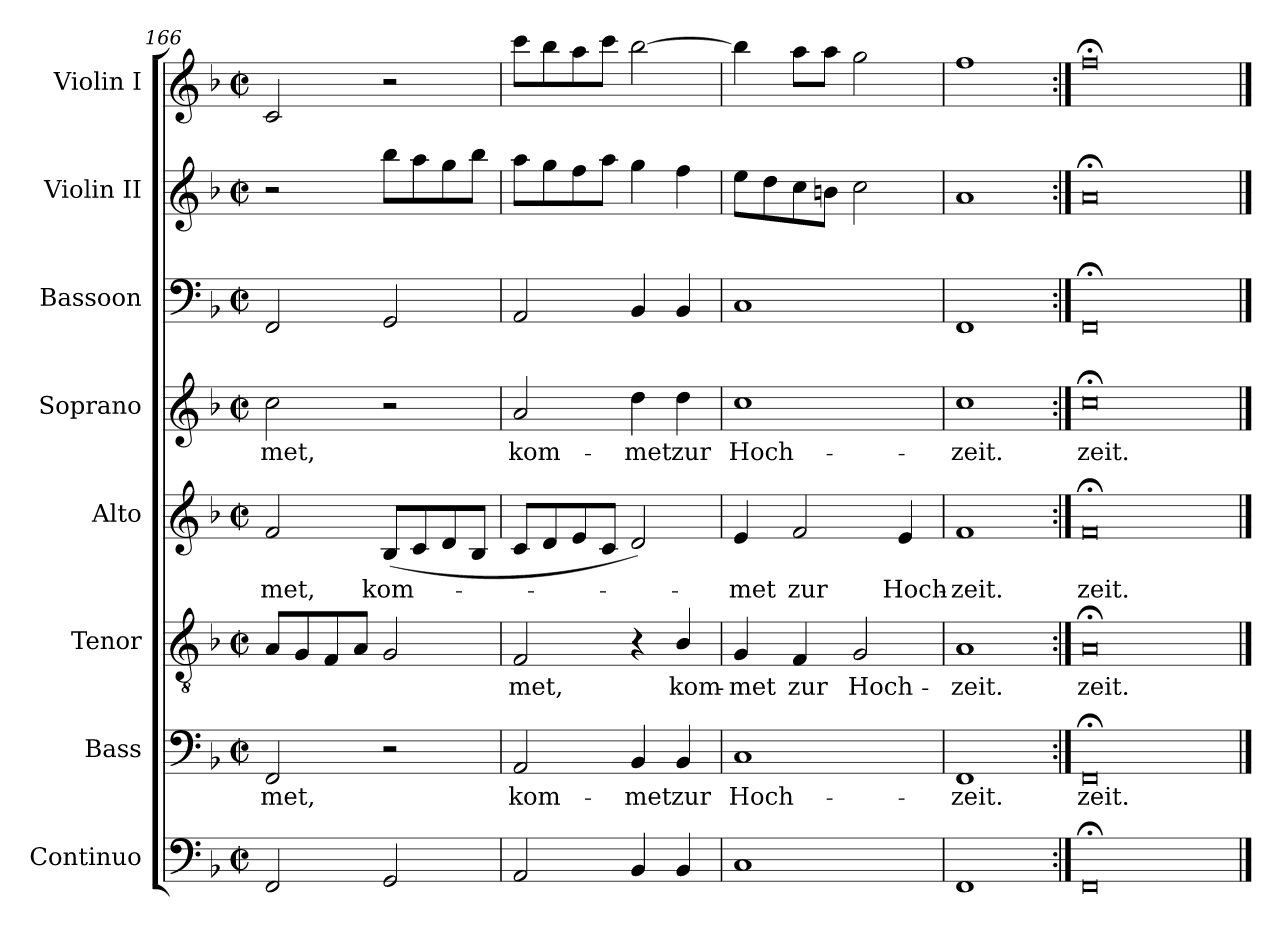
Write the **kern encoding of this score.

**kern	**kern	**text	**kern	**text	**kern	**text	**kern	**text	**kern	**kern	**kern
*part8	*part7	*part7	*part6	*part6	*part5	*part5	*part4	*part4	*part3	*part2	*part1
*staff8	*staff7	*staff7	*staff6	*staff6	*staff5	*staff5	*staff4	*staff4	*staff3	*staff2	*staff1
*I"Continuo	*I"Bass	*	*I"Tenor	*	*I"Alto	*	*I"Soprano	*	*I"Bassoon	*I"Violin II	*I"Violin I
*	*I'B	*	*I'T	*	*I'A	*	*I'S	*	*I'Bsn	*I'Vn II	*I'Vn I
!!LO:LB:g=z
*clefF4	*clefF4	*	*clefGv2	*	*clefG2	*	*clefG2	*	*clefF4	*clefG2	*clefG2
*k[b-]	*k[b-]	*	*k[b-]	*	*k[b-]	*	*k[b-]	*	*k[b-]	*k[b-]	*k[b-]
*F:	*F:	*	*F:	*	*F:	*	*F:	*	*F:	*F:	*F:
*M2/2	*M2/2	*	*M2/2	*	*M2/2	*	*M2/2	*	*M2/2	*M2/2	*M2/2
*met(c|)	*met(c|)	*	*met(c|)	*	*met(c|)	*	*met(c|)	*	*met(c|)	*met(c|)	*met(c|)
=166	=166	=166	=166	=166	=166	=166	=166	=166	=166	=166	=166
!	!	!LO:LY:b	!	!	!	!LO:LY:b	!	!LO:LY:b	!	!	!
2FF	2FF	met,	8AL	.	2f	met,	2cc	met,	2FF	2r	2c
.	.	.	8G	.	.	.	.	.	.	.	.
.	.	.	8F	.	.	.	.	.	.	.	.
.	.	.	8AJ	.	.	.	.	.	.	.	.
!	!	!	!	!	!	!LO:LY:b	!	!	!	!	!
2GG	2r	.	2G	.	(<8B-L	kom-	2r	.	2GG	8bb-L	2r
.	.	.	.	.	8c	.	.	.	.	8aa	.
.	.	.	.	.	8d	.	.	.	.	8gg	.
.	.	.	.	.	8B-J	.	.	.	.	8bb-J	.
=167	=167	=167	=167	=167	=167	=167	=167	=167	=167	=167	=167
!	!	!LO:LY:b	!	!LO:LY:b	!	!	!	!LO:LY:b	!	!	!
2AA	2AA	kom-	2F	met,	8cL	.	2a	kom-	2AA	8aaL	8cccL
.	.	.	.	.	8d	.	.	.	.	8gg	8bb-
.	.	.	.	.	8e	.	.	.	.	8ff	8aa
.	.	.	.	.	8cJ	.	.	.	.	8aaJ	8cccJ
!	!	!LO:LY:b	!	!	!	!	!	!LO:LY:b	!	!	!
4BB-	4BB-	-met	4r	.	2d)	.	4dd	-met	4BB-	4gg	[2bb-
!	!	!LO:LY:b	!	!LO:LY:b	!	!	!	!LO:LY:b	!	!	!
4BB-	4BB-	zur	4B-/	kom-	.	.	4dd	zur	4BB-	4ff	.
=168	=168	=168	=168	=168	=168	=168	=168	=168	=168	=168	=168
!	!	!LO:LY:b	!	!LO:LY:b	!	!LO:LY:b	!	!LO:LY:b	!	!	!
1C	1C	Hoch-	4G	-met	4e	met	1cc	Hoch-	1C	8eeL	4bb-]
.	.	.	.	.	.	.	.	.	.	8dd	.
!	!	!	!	!LO:LY:b	!	!LO:LY:b	!	!	!	!	!
.	.	.	4F	zur	2f	zur	.	.	.	8cc	8aaL
.	.	.	.	.	.	.	.	.	.	8bnJ	8aaJ
!	!	!	!	!LO:LY:b	!	!	!	!	!	!	!
.	.	.	2G	Hoch-	.	.	.	.	.	2cc	2gg
!	!	!	!	!	!	!LO:LY:b	!	!	!	!	!
.	.	.	.	.	4e	Hoch-	.	.	.	.	.
=169	=169	=169	=169	=169	=169	=169	=169	=169	=169	=169	=169
!	!	!LO:LY:b	!	!LO:LY:b	!	!LO:LY:b	!	!LO:LY:b	!	!	!
1FF	1FF	-zeit.	1A	-zeit.	1f	-zeit.	1cc	-zeit.	1FF	1a	1ff
=170:|!	=170:|!	=170:|!	=170:|!	=170:|!	=170:|!	=170:|!	=170:|!	=170:|!	=170:|!	=170:|!	=170:|!
!	!	!LO:LY:b	!	!LO:LY:b	!	!LO:LY:b	!	!LO:LY:b	!	!	!
0FF;<	0FF;<	zeit.	0A;<	zeit.	0f;<	zeit.	0cc;<	zeit.	0FF;<	0a;<	0ff;<
==	==	==	==	==	==	==	==	==	==	==	==
*-	*-	*-	*-	*-	*-	*-	*-	*-	*-	*-	*-
